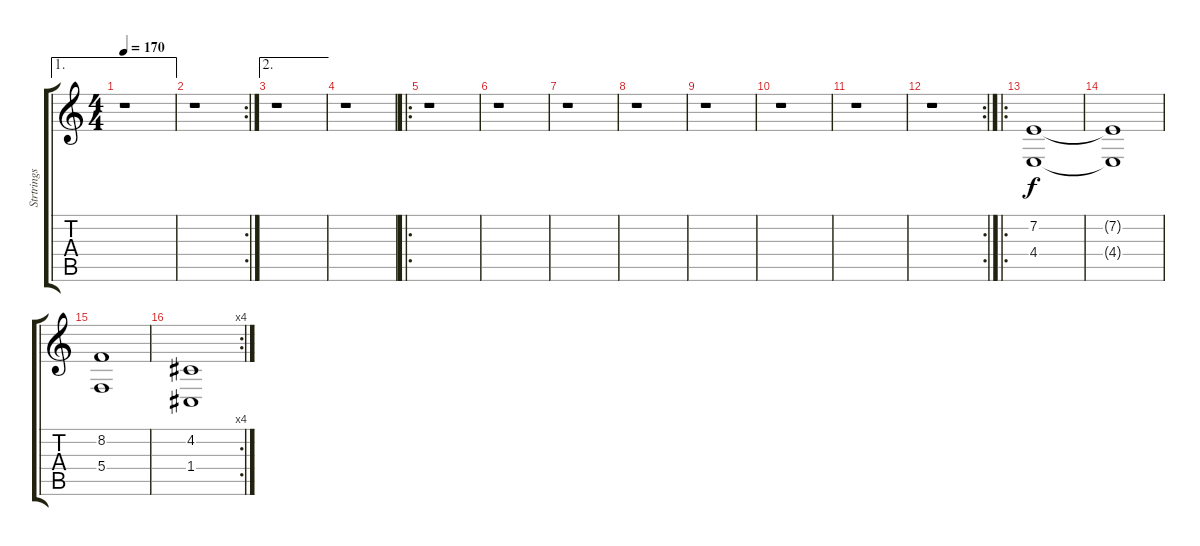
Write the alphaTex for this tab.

\track ("Strtrings" "Strtrings") {instrument stringensemble1}
\staff {score tabs}
\tuning (D4 A3 F3 C3 G2 C2) {hide}
\ae 1
\ts (4 4)
\tempo 170
\clef g2
\ks c
r.1{dy f} |
\rc 2
r.1 |
\ae 2
r.1 |
r.1 |
\ro
r.1 |
r.1 |
r.1 |
r.1 |
r.1 |
r.1 |
r.1 |
\rc 2
r.1 |
\ro
(7.2 4.4).1 |
(7.2{t} 4.4{t}).1 |
(8.2 5.4).1 |
\rc 4
(4.2 1.4).1
